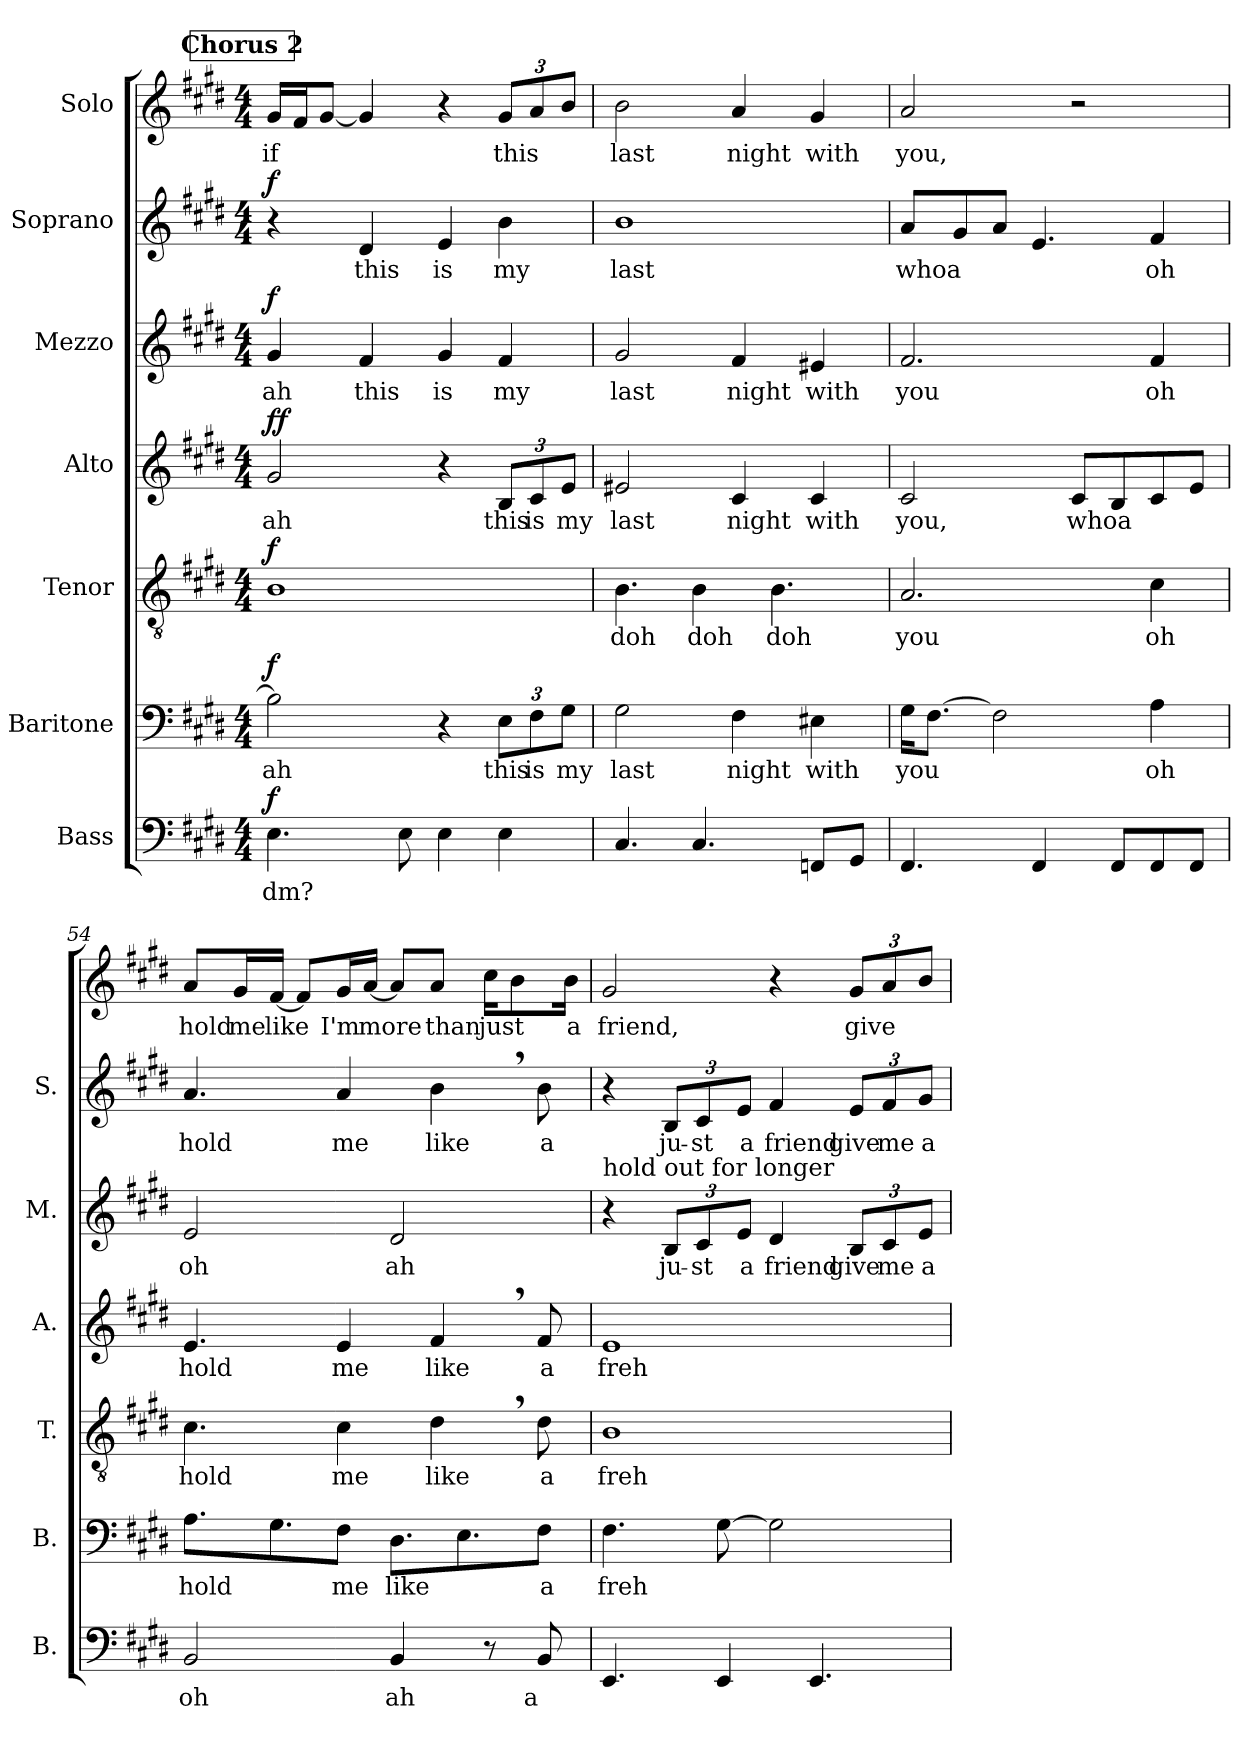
**kern	**text	**dynam	**kern	**text	**dynam	**kern	**text	**dynam	**kern	**text	**dynam	**kern	**text	**dynam	**kern	**text	**dynam	**kern	**text
*part7	*part7	*part7	*part6	*part6	*part6	*part5	*part5	*part5	*part4	*part4	*part4	*part3	*part3	*part3	*part2	*part2	*part2	*part1	*part1
*staff7	*staff7	*staff7	*staff6	*staff6	*staff6	*staff5	*staff5	*staff5	*staff4	*staff4	*staff4	*staff3	*staff3	*staff3	*staff2	*staff2	*staff2	*staff1	*staff1
*I"Bass	*	*	*I"Baritone	*	*	*I"Tenor	*	*	*I"Alto	*	*	*I"Mezzo	*	*	*I"Soprano	*	*	*I"Solo	*
*I'B.	*	*	*I'B.	*	*	*I'T.	*	*	*I'A.	*	*	*I'M.	*	*	*I'S.	*	*	*	*
*clefF4	*	*	*clefF4	*	*	*clefGv2	*	*	*clefG2	*	*	*clefG2	*	*	*clefG2	*	*	*clefG2	*
*k[f#c#g#d#]	*	*	*k[f#c#g#d#]	*	*	*k[f#c#g#d#]	*	*	*k[f#c#g#d#]	*	*	*k[f#c#g#d#]	*	*	*k[f#c#g#d#]	*	*	*k[f#c#g#d#]	*
*M4/4	*	*	*M4/4	*	*	*M4/4	*	*	*M4/4	*	*	*M4/4	*	*	*M4/4	*	*	*M4/4	*
!!LO:REH:place=s1:a:B:fs=14:t=Chorus 2
=51	=51	=51	=51	=51	=51	=51	=51	=51	=51	=51	=51	=51	=51	=51	=51	=51	=51	=51	=51
!	!	!LO:DY:b	!	!	!LO:DY:b	!	!	!LO:DY:b	!	!	!LO:DY:b	!	!	!	!	!	!	!	!
!	!	!	!	!	!	!	!	!	!	!	!LO:DY:n=1:b	!	!	!LO:DY:b	!	!	!LO:DY:b	!	!
4.E\	dm?	f	2B\]	ah	f	1B	.	f	2g#/	ah	f f	4g#/	ah	f	4r	.	f	16g#/LL	if
.	.	.	.	.	.	.	.	.	.	.	.	.	.	.	.	.	.	16f#/J	.
.	.	.	.	.	.	.	.	.	.	.	.	.	.	.	.	.	.	[8g#/J	.
.	.	.	.	.	.	.	.	.	.	.	.	4f#/	this	.	4d#/	this	.	4g#/]	.
8E\	.	.	.	.	.	.	.	.	.	.	.	.	.	.	.	.	.	.	.
4E\	.	.	4r	.	.	.	.	.	4r	.	.	4g#/	is	.	4e/	is	.	4r	.
*	*	*	*Xbrackettup	*	*	*	*	*	*Xbrackettup	*	*	*	*	*	*	*	*	*Xbrackettup	*
4E\	.	.	12E\L	this	.	.	.	.	12B/L	this	.	4f#/	my	.	4b\	my	.	12g#/L	this
.	.	.	12F#\	is	.	.	.	.	12c#/	is	.	.	.	.	.	.	.	12a/	.
.	.	.	12G#\J	my	.	.	.	.	12e/J	my	.	.	.	.	.	.	.	12b/J	.
!!LO:PB:g=z
=52	=52	=52	=52	=52	=52	=52	=52	=52	=52	=52	=52	=52	=52	=52	=52	=52	=52	=52	=52
4.C#/	.	.	2G#\	last	.	4.B\	doh	.	2e#X/	last	.	2g#/	last	.	1b	last	.	2b\	last
4.C#/	.	.	.	.	.	4B\	doh	.	.	.	.	.	.	.	.	.	.	.	.
.	.	.	4F#\	night	.	.	.	.	4c#/	night	.	4f#/	night	.	.	.	.	4a/	night
.	.	.	.	.	.	4.B\	doh	.	.	.	.	.	.	.	.	.	.	.	.
8FFn/L	.	.	4E#X\	with	.	.	.	.	4c#/	with	.	4e#X/	with	.	.	.	.	4g#/	with
8GG#/J	.	.	.	.	.	.	.	.	.	.	.	.	.	.	.	.	.	.	.
=53	=53	=53	=53	=53	=53	=53	=53	=53	=53	=53	=53	=53	=53	=53	=53	=53	=53	=53	=53
4.FF#/	.	.	16G#\KL	you	.	2.A/	you	.	2c#/	you,	.	2.f#/	you	.	8a/L	whoa	.	2a/	you,
.	.	.	[8.F#\J	.	.	.	.	.	.	.	.	.	.	.	.	.	.	.	.
.	.	.	.	.	.	.	.	.	.	.	.	.	.	.	8g#/	.	.	.	.
.	.	.	2F#\]	.	.	.	.	.	.	.	.	.	.	.	8a/J	.	.	.	.
4FF#/	.	.	.	.	.	.	.	.	.	.	.	.	.	.	4.e/	.	.	.	.
.	.	.	.	.	.	.	.	.	8c#/L	whoa	.	.	.	.	.	.	.	2r	.
8FF#/L	.	.	.	.	.	.	.	.	8B/	.	.	.	.	.	.	.	.	.	.
8FF#/	.	.	4A\	oh	.	4c#\	oh	.	8c#/	.	.	4f#/	oh	.	4f#/	oh	.	.	.
8FF#/J	.	.	.	.	.	.	.	.	8e/J	.	.	.	.	.	.	.	.	.	.
=54	=54	=54	=54	=54	=54	=54	=54	=54	=54	=54	=54	=54	=54	=54	=54	=54	=54	=54	=54
2BB/	oh	.	8.A\L	hold	.	4.c#\	hold	.	4.e/	hold	.	2e/	oh	.	4.a/	hold	.	8a/L	hold
.	.	.	.	.	.	.	.	.	.	.	.	.	.	.	.	.	.	16g#/L	me
.	.	.	8.G#\	.	.	.	.	.	.	.	.	.	.	.	.	.	.	[16f#/JJ	like
.	.	.	.	.	.	.	.	.	.	.	.	.	.	.	.	.	.	8f#/L]	.
.	.	.	8F#\J	me	.	4c#\	me	.	4e/	me	.	.	.	.	4a/	me	.	16g#/L	I'm
.	.	.	.	.	.	.	.	.	.	.	.	.	.	.	.	.	.	[16a/JJ	more
4BB/	ah	.	8.D#\L	like	.	.	.	.	.	.	.	2d#/	ah	.	.	.	.	8a/L]	.
.	.	.	.	.	.	4d#,\	like	.	4f#,/	like	.	.	.	.	4b,\	like	.	8a/J	than
.	.	.	8.E\	.	.	.	.	.	.	.	.	.	.	.	.	.	.	.	.
8r	.	.	.	.	.	.	.	.	.	.	.	.	.	.	.	.	.	16cc#\KL	just
.	.	.	.	.	.	.	.	.	.	.	.	.	.	.	.	.	.	8b\	.
8BB/	a	.	8F#\J	a	.	8d#\	a	.	8f#/	a	.	.	.	.	8b\	a	.	.	.
.	.	.	.	.	.	.	.	.	.	.	.	.	.	.	.	.	.	16b\Jk	a
=55	=55	=55	=55	=55	=55	=55	=55	=55	=55	=55	=55	=55	=55	=55	=55	=55	=55	=55	=55
!	!	!	!	!	!	!	!	!	!	!	!	!LO:TX:a:t=hold out for longer	!	!	!	!	!	!	!
4.EE/	.	.	4.F#\	freh	.	1B	freh	.	1e	freh	.	4r	.	.	4r	.	.	2g#/	friend,
*	*	*	*	*	*	*	*	*	*	*	*	*Xbrackettup	*	*	*Xbrackettup	*	*	*	*
.	.	.	.	.	.	.	.	.	.	.	.	12B/L	ju-	.	12B/L	ju-	.	.	.
.	.	.	.	.	.	.	.	.	.	.	.	12c#/	-st	.	12c#/	-st	.	.	.
4EE/	.	.	[8G#\	.	.	.	.	.	.	.	.	.	.	.	.	.	.	.	.
.	.	.	.	.	.	.	.	.	.	.	.	12e/J	a	.	12e/J	a	.	.	.
.	.	.	2G#\]	.	.	.	.	.	.	.	.	4d#/	friend	.	4f#/	friend	.	4r	.
4.EE/	.	.	.	.	.	.	.	.	.	.	.	.	.	.	.	.	.	.	.
.	.	.	.	.	.	.	.	.	.	.	.	12B/L	give	.	12e/L	give	.	12g#/L	give
.	.	.	.	.	.	.	.	.	.	.	.	12c#/	me	.	12f#/	me	.	12a/	.
.	.	.	.	.	.	.	.	.	.	.	.	12e/J	a	.	12g#/J	a	.	12b/J	.
=	=	=	=	=	=	=	=	=	=	=	=	=	=	=	=	=	=	=	=
*-	*-	*-	*-	*-	*-	*-	*-	*-	*-	*-	*-	*-	*-	*-	*-	*-	*-	*-	*-
